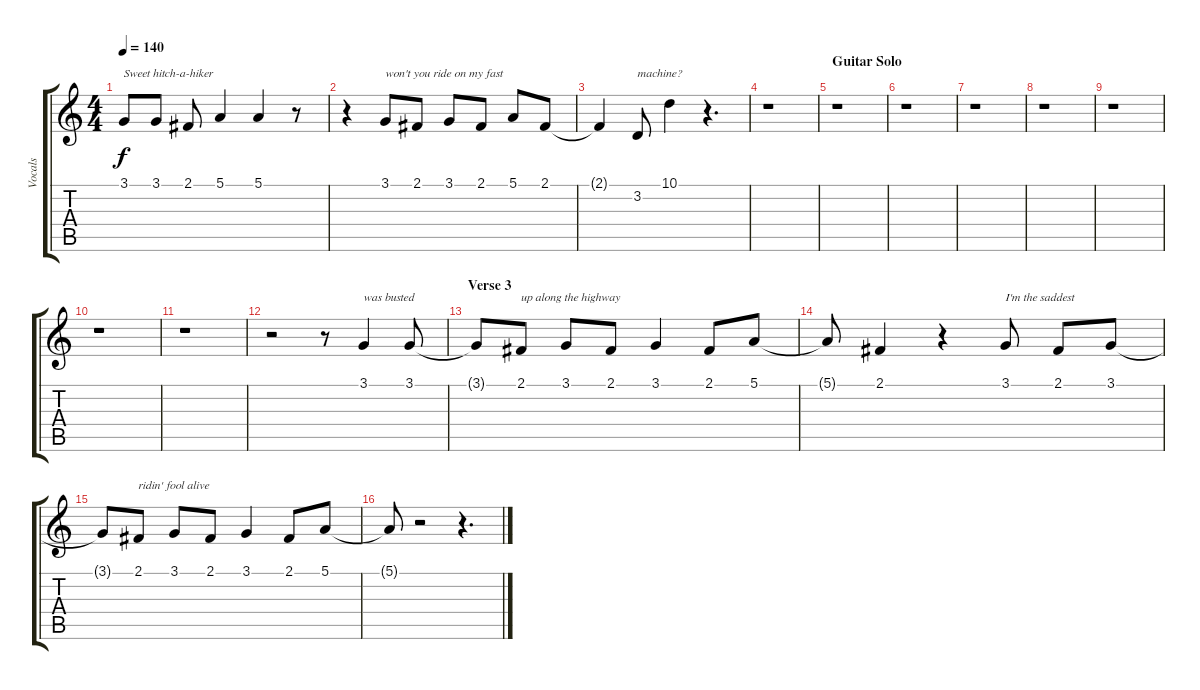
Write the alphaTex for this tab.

\track ("Vocals" "Vocals") {instrument clarinet}
\staff {score tabs}
\tuning (E4 B3 G3 D3 A2 E2) {hide}
\ts (4 4)
\tempo 140
\clef g2
\ks c
3.1.8{txt "Sweet hitch-a-hiker" dy f} 3.1.8 2.1.8 5.1.4 5.1.4 r.8 |
r.4 3.1.8{txt "won't you ride on my fast"} 2.1.8 3.1.8 2.1.8 5.1.8 2.1.8 |
2.1{t}.4 3.2.8{txt "machine?"} 10.1.4 r.4{d} |
r.1 |
\section ("" "Guitar Solo")
r.1 |
r.1 |
r.1 |
r.1 |
r.1 |
r.1 |
r.1 |
r.2 r.8 3.1.4{txt "was busted"} 3.1.8 |
\section ("" "Verse 3")
3.1{t}.8 2.1.8{txt "up along the highway"} 3.1.8 2.1.8 3.1.4 2.1.8 5.1.8 |
5.1{t}.8 2.1.4 r.4 3.1.8{txt "I'm the saddest"} 2.1.8 3.1.8 |
3.1{t}.8 2.1.8{txt "ridin' fool alive"} 3.1.8 2.1.8 3.1.4 2.1.8 5.1.8 |
5.1{t}.8 r.2 r.4{d}
